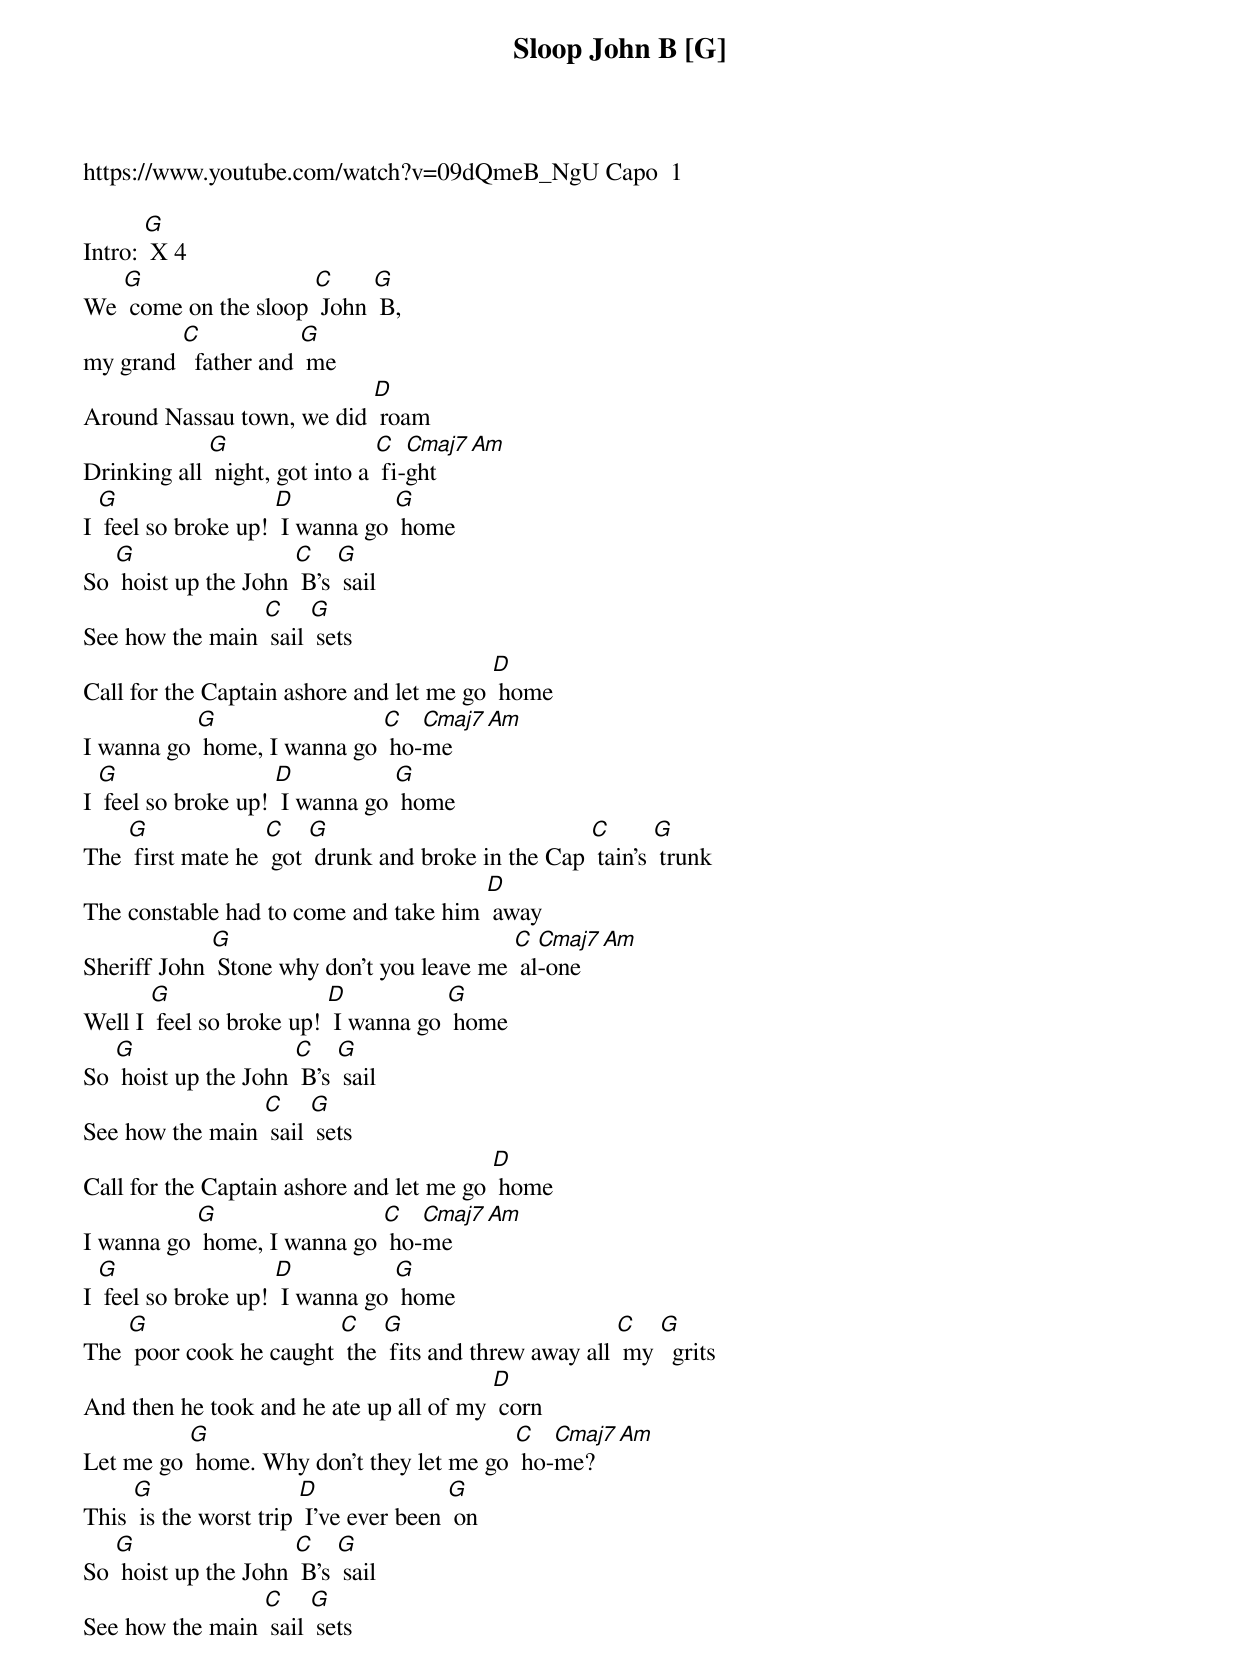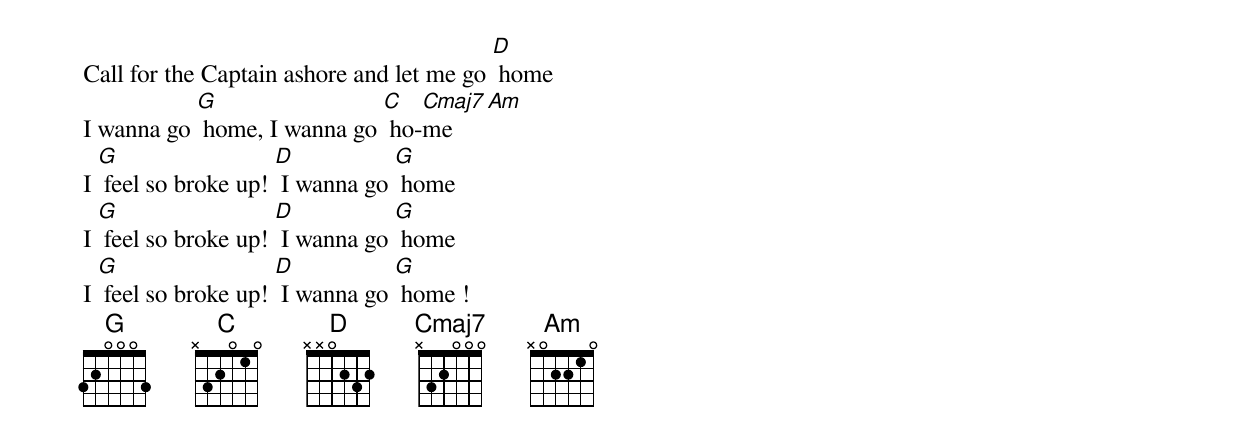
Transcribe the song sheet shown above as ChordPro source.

{t: Sloop John B [G] }
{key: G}
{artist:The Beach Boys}
https://www.youtube.com/watch?v=09dQmeB_NgU Capo  1

Intro: [G] X 4
{c: }
We [G] come on the sloop [C] John [G] B,
my grand [C]  father and [G] me
Around Nassau town, we did [D] roam
Drinking all [G] night, got into a [C] fi-[Cmaj7]ght [Am]
I [G] feel so broke up! [D] I wanna go [G] home
{c: }
So [G] hoist up the John [C] B's [G] sail
See how the main [C] sail [G] sets
Call for the Captain ashore and let me go [D] home
I wanna go [G] home, I wanna go [C] ho-[Cmaj7]me[Am]
I [G] feel so broke up! [D] I wanna go [G] home
{c: }
The [G] first mate he [C] got [G] drunk and broke in the Cap [C] tain's [G] trunk
The constable had to come and take him [D] away
Sheriff John [G] Stone why don't you leave me [C] al[Cmaj7]-one[Am]
Well I [G] feel so broke up! [D] I wanna go [G] home
{c: }
So [G] hoist up the John [C] B's [G] sail
See how the main [C] sail [G] sets
Call for the Captain ashore and let me go [D] home
I wanna go [G] home, I wanna go [C] ho-[Cmaj7]me[Am]
I [G] feel so broke up! [D] I wanna go [G] home
{c: }
The [G] poor cook he caught [C] the [G] fits and threw away all [C] my [G]  grits
And then he took and he ate up all of my [D] corn
Let me go [G] home. Why don't they let me go [C] ho-[Cmaj7]me? [Am]
This [G] is the worst trip [D] I've ever been [G] on
{c: }
So [G] hoist up the John [C] B's [G] sail
See how the main [C] sail [G] sets
Call for the Captain ashore and let me go [D] home
I wanna go [G] home, I wanna go [C] ho-[Cmaj7]me[Am]
I [G] feel so broke up! [D] I wanna go [G] home
{c: }
I [G] feel so broke up! [D] I wanna go [G] home
I [G] feel so broke up! [D] I wanna go [G] home !
